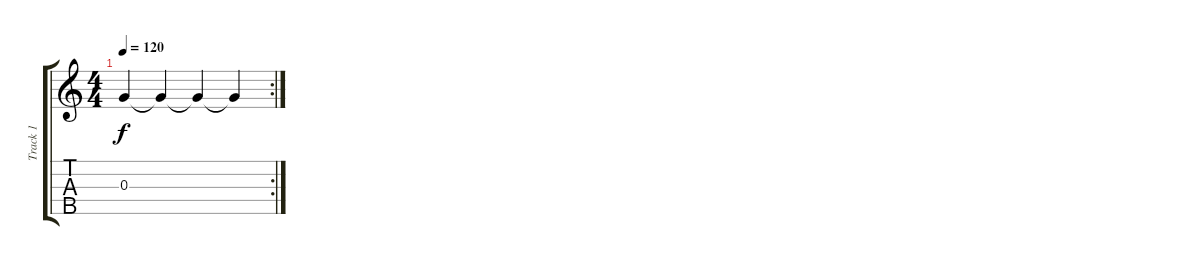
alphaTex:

\track ("Track 1" "Track 1") {instrument acousticguitarnylon}
\staff {score tabs}
\tuning (D4 B3 G3 D3 G4) {hide}
\rc 2
\ts (4 4)
\tempo 120
\clef g2
\ks c
0.3.4{dy f} 0.3{t}.4 0.3{t}.4 0.3{t}.4
